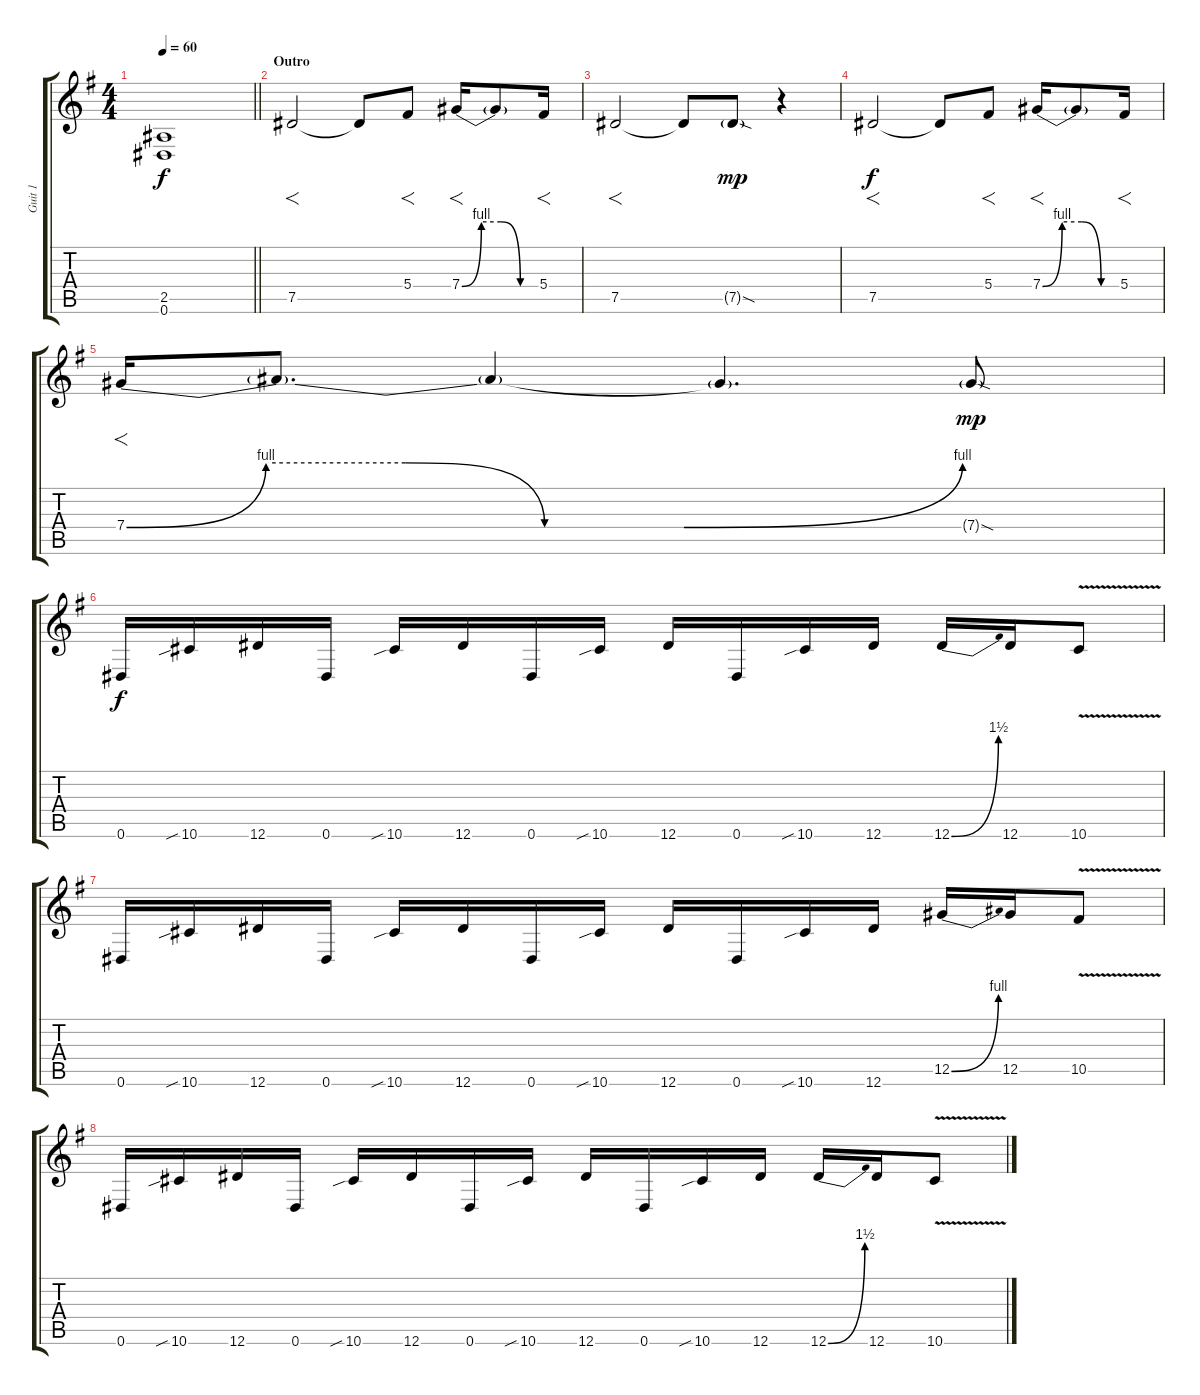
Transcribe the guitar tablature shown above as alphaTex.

\track ("Guit 1" "Guit 1") {instrument overdrivenguitar}
\staff {score tabs}
\tuning (Eb4 Bb3 Gb3 Db3 Ab2 Eb2) {hide}
\ts (4 4)
\tempo 60
\clef g2
\barLineRight lightlight
\ks g
(2.5 0.6).1{dy f} |
\section ("" "Outro")
7.5.2{f} 7.5{t}.8 5.4.8{f} 7.4{be (custom 0 0 15 4 30 4 45 0 60 0)}.16{f} 7.4{t}.8 5.4.16{f} |
7.5.2{f} 7.5{t}.8 7.5{sod g}.8{dy mp} r.4 |
7.5.2{f dy f} 7.5{t}.8 5.4.8{f} 7.4{be (custom 0 0 15 4 30 4 45 0 60 0)}.16{f} 7.4{t}.8 5.4.16{f} |
7.4{be (custom 0 0 10 4 20 4 30 0 40 0 60 4)}.16{f} 7.4{t}.8{d} 7.4{t}.4 7.4{t}.4{d} 7.4{sod g}.8{dy mp} |
0.6.16{dy f} 10.6{sib}.16 12.6.16 0.6.16 10.6{sib}.16 12.6.16 0.6.16 10.6{sib}.16 12.6.16 0.6.16 10.6{sib}.16 12.6.16 12.6{be (bend 0 0 60 6)}.16 12.6.16 10.6{v}.8 |
0.6.16 10.6{sib}.16 12.6.16 0.6.16 10.6{sib}.16 12.6.16 0.6.16 10.6{sib}.16 12.6.16 0.6.16 10.6{sib}.16 12.6.16 12.5{be (bend 0 0 60 4)}.16 12.5.16 10.5{v}.8 |
0.6.16 10.6{sib}.16 12.6.16 0.6.16 10.6{sib}.16 12.6.16 0.6.16 10.6{sib}.16 12.6.16 0.6.16 10.6{sib}.16 12.6.16 12.6{be (bend 0 0 60 6)}.16 12.6.16 10.6{v}.8
